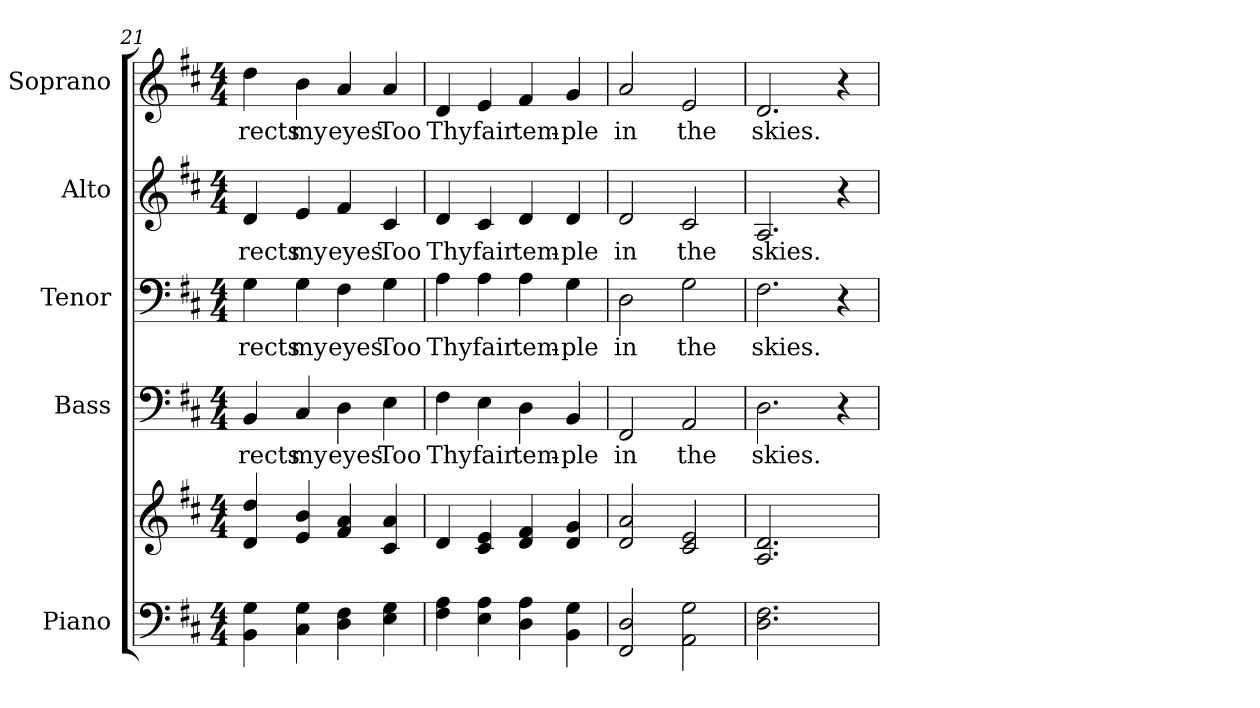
**kern	**kern	**kern	**text	**kern	**text	**kern	**text	**kern	**text
*part5	*part5	*part4	*part4	*part3	*part3	*part2	*part2	*part1	*part1
*staff6	*staff5	*staff4	*staff4	*staff3	*staff3	*staff2	*staff2	*staff1	*staff1
*I"Piano	*	*I"Bass	*	*I"Tenor	*	*I"Alto	*	*I"Soprano	*
*I'Pno.	*	*I'B.	*	*I'T.	*	*I'A.	*	*I'S.	*
*clefF4	*clefG2	*clefF4	*	*clefF4	*	*clefG2	*	*clefG2	*
*k[f#c#]	*k[f#c#]	*k[f#c#]	*	*k[f#c#]	*	*k[f#c#]	*	*k[f#c#]	*
*D:	*D:	*D:	*	*D:	*	*D:	*	*D:	*
*M4/4	*M4/4	*M4/4	*	*M4/4	*	*M4/4	*	*M4/4	*
=21	=21	=21	=21	=21	=21	=21	=21	=21	=21
!	!	!	!LO:LY:b:color=#000000	!	!	!	!	!	!
!	!	!	!	!	!LO:LY:b:color=#000000	!	!	!	!
!	!	!	!	!	!	!	!LO:LY:b:color=#000000	!	!
!	!	!	!	!	!	!	!	!	!LO:LY:b:color=#000000
4BBi\ 4Gi	4di/ 4ddi	4BBi/	-rects	4Gi\	-rects	4di/	-rects	4ddi\	-rects
!	!	!	!LO:LY:b:color=#000000	!	!	!	!	!	!
!	!	!	!	!	!LO:LY:b:color=#000000	!	!	!	!
!	!	!	!	!	!	!	!LO:LY:b:color=#000000	!	!
!	!	!	!	!	!	!	!	!	!LO:LY:b:color=#000000
4C#i\ 4Gi	4ei/ 4bi	4C#i/	my	4Gi\	my	4ei/	my	4bi\	my
!	!	!	!LO:LY:b:color=#000000	!	!	!	!	!	!
!	!	!	!	!	!LO:LY:b:color=#000000	!	!	!	!
!	!	!	!	!	!	!	!LO:LY:b:color=#000000	!	!
!	!	!	!	!	!	!	!	!	!LO:LY:b:color=#000000
4Di\ 4F#i	4f#i/ 4ai	4Di\	eyes	4F#i\	eyes	4f#i/	eyes	4ai/	eyes
!	!	!	!LO:LY:b:color=#000000	!	!	!	!	!	!
!	!	!	!	!	!LO:LY:b:color=#000000	!	!	!	!
!	!	!	!	!	!	!	!LO:LY:b:color=#000000	!	!
!	!	!	!	!	!	!	!	!	!LO:LY:b:color=#000000
4Ei\ 4Gi	4c#i/ 4ai	4Ei\	Too	4Gi\	Too	4c#i/	Too	4ai/	Too
!!LO:PB:g=z
=22	=22	=22	=22	=22	=22	=22	=22	=22	=22
!	!	!	!LO:LY:b:color=#000000	!	!	!	!	!	!
!	!	!	!	!	!LO:LY:b:color=#000000	!	!	!	!
!	!	!	!	!	!	!	!LO:LY:b:color=#000000	!	!
!	!	!	!	!	!	!	!	!	!LO:LY:b:color=#000000
4F#i\ 4Ai	4di/	4F#i\	Thy	4Ai\	Thy	4di/	Thy	4di/	Thy
!	!	!	!LO:LY:b:color=#000000	!	!	!	!	!	!
!	!	!	!	!	!LO:LY:b:color=#000000	!	!	!	!
!	!	!	!	!	!	!	!LO:LY:b:color=#000000	!	!
!	!	!	!	!	!	!	!	!	!LO:LY:b:color=#000000
4Ei\ 4Ai	4c#i/ 4ei	4Ei\	fair	4Ai\	fair	4c#i/	fair	4ei/	fair
!	!	!	!LO:LY:b:color=#000000	!	!	!	!	!	!
!	!	!	!	!	!LO:LY:b:color=#000000	!	!	!	!
!	!	!	!	!	!	!	!LO:LY:b:color=#000000	!	!
!	!	!	!	!	!	!	!	!	!LO:LY:b:color=#000000
4Di\ 4Ai	4di/ 4f#i	4Di\	tem-	4Ai\	tem-	4di/	tem-	4f#i/	tem-
!	!	!	!LO:LY:b:color=#000000	!	!	!	!	!	!
!	!	!	!	!	!LO:LY:b:color=#000000	!	!	!	!
!	!	!	!	!	!	!	!LO:LY:b:color=#000000	!	!
!	!	!	!	!	!	!	!	!	!LO:LY:b:color=#000000
4BBi\ 4Gi	4di/ 4gi	4BBi/	-ple	4Gi\	-ple	4di/	-ple	4gi/	-ple
=23	=23	=23	=23	=23	=23	=23	=23	=23	=23
!	!	!	!LO:LY:b:color=#000000	!	!	!	!	!	!
!	!	!	!	!	!LO:LY:b:color=#000000	!	!	!	!
!	!	!	!	!	!	!	!LO:LY:b:color=#000000	!	!
!	!	!	!	!	!	!	!	!	!LO:LY:b:color=#000000
2FF#i/ 2Di	2di/ 2ai	2FF#i/	in	2Di\	in	2di/	in	2ai/	in
!	!	!	!LO:LY:b:color=#000000	!	!	!	!	!	!
!	!	!	!	!	!LO:LY:b:color=#000000	!	!	!	!
!	!	!	!	!	!	!	!LO:LY:b:color=#000000	!	!
!	!	!	!	!	!	!	!	!	!LO:LY:b:color=#000000
2AAi\ 2Gi	2c#i/ 2ei	2AAi/	the	2Gi\	the	2c#i/	the	2ei/	the
=24	=24	=24	=24	=24	=24	=24	=24	=24	=24
!	!	!	!LO:LY:b:color=#000000	!	!	!	!	!	!
!	!	!	!	!	!LO:LY:b:color=#000000	!	!	!	!
!	!	!	!	!	!	!	!LO:LY:b:color=#000000	!	!
!	!	!	!	!	!	!	!	!	!LO:LY:b:color=#000000
2.Di\ 2.F#i	2.Ai/ 2.di	2.Di\	skies.	2.F#i\	skies.	2.Ai/	skies.	2.di/	skies.
4ryy	4ryy	4r	.	4r	.	4r	.	4r	.
=	=	=	=	=	=	=	=	=	=
*-	*-	*-	*-	*-	*-	*-	*-	*-	*-
